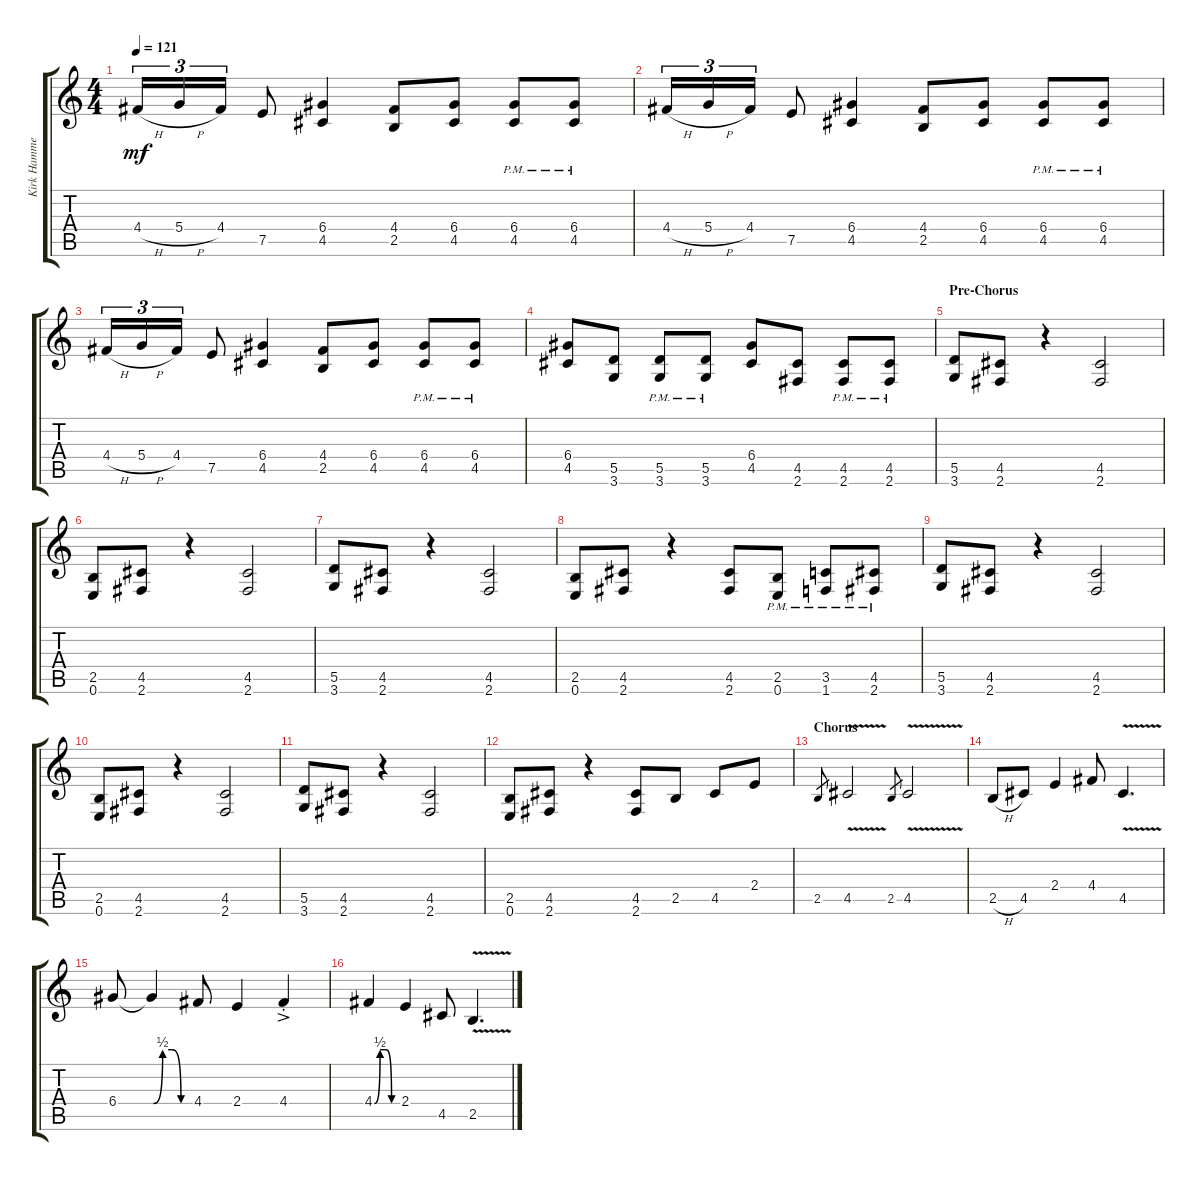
\track ("Kirk Hammett" "Kirk Hamme") {instrument distortionguitar}
\staff {score tabs}
\tuning (E4 B3 G3 D3 A2 E2) {hide}
\ts (4 4)
\tempo 121
\clef g2
\ks c
4.4{h}.16{tu (3 2) dy mf} 5.4{h}.16{tu (3 2)} 4.4.16{tu (3 2)} 7.5.8 (6.4 4.5).4 (4.4 2.5).8 (6.4 4.5).8 (6.4{pm} 4.5{pm}).8 (6.4{pm} 4.5{pm}).8 |
4.4{h}.16{tu (3 2)} 5.4{h}.16{tu (3 2)} 4.4.16{tu (3 2)} 7.5.8 (6.4 4.5).4 (4.4 2.5).8 (6.4 4.5).8 (6.4{pm} 4.5{pm}).8 (6.4{pm} 4.5{pm}).8 |
4.4{h}.16{tu (3 2)} 5.4{h}.16{tu (3 2)} 4.4.16{tu (3 2)} 7.5.8 (6.4 4.5).4 (4.4 2.5).8 (6.4 4.5).8 (6.4{pm} 4.5{pm}).8 (6.4{pm} 4.5{pm}).8 |
(6.4 4.5).8 (5.5 3.6).8 (5.5{pm} 3.6{pm}).8 (5.5{pm} 3.6{pm}).8 (6.4 4.5).8 (4.5 2.6).8 (4.5{pm} 2.6{pm}).8 (4.5{pm} 2.6{pm}).8 |
\section ("" "Pre-Chorus")
(5.5 3.6).8 (4.5 2.6).8 r.4 (4.5 2.6).2 |
(2.5 0.6).8 (4.5 2.6).8 r.4 (4.5 2.6).2 |
(5.5 3.6).8 (4.5 2.6).8 r.4 (4.5 2.6).2 |
(2.5 0.6).8 (4.5 2.6).8 r.4 (4.5 2.6).8 (2.5{pm} 0.6{pm}).8 (3.5{pm} 1.6{pm}).8 (4.5{pm} 2.6{pm}).8 |
(5.5 3.6).8 (4.5 2.6).8 r.4 (4.5 2.6).2 |
(2.5 0.6).8 (4.5 2.6).8 r.4 (4.5 2.6).2 |
(5.5 3.6).8 (4.5 2.6).8 r.4 (4.5 2.6).2 |
(2.5 0.6).8 (4.5 2.6).8 r.4 (4.5 2.6).8 2.5.8 4.5.8 2.4.8 |
\section ("" "Chorus")
2.5.8{gr} 4.5{v}.2 2.5.8{gr} 4.5{v}.2 |
2.5{h}.8 4.5.8 2.4.4 4.4.8 4.5{v}.4{d} |
6.4.8 6.4{be (custom 0 0 15 2 30 2 45 0 60 0) t}.4 4.4.8 2.4.4 4.4{ac st}.4 |
4.4{be (custom 0 0 15 2 30 2 45 0 60 0)}.4 2.4.4 4.5.8 2.5{v}.4{d}
